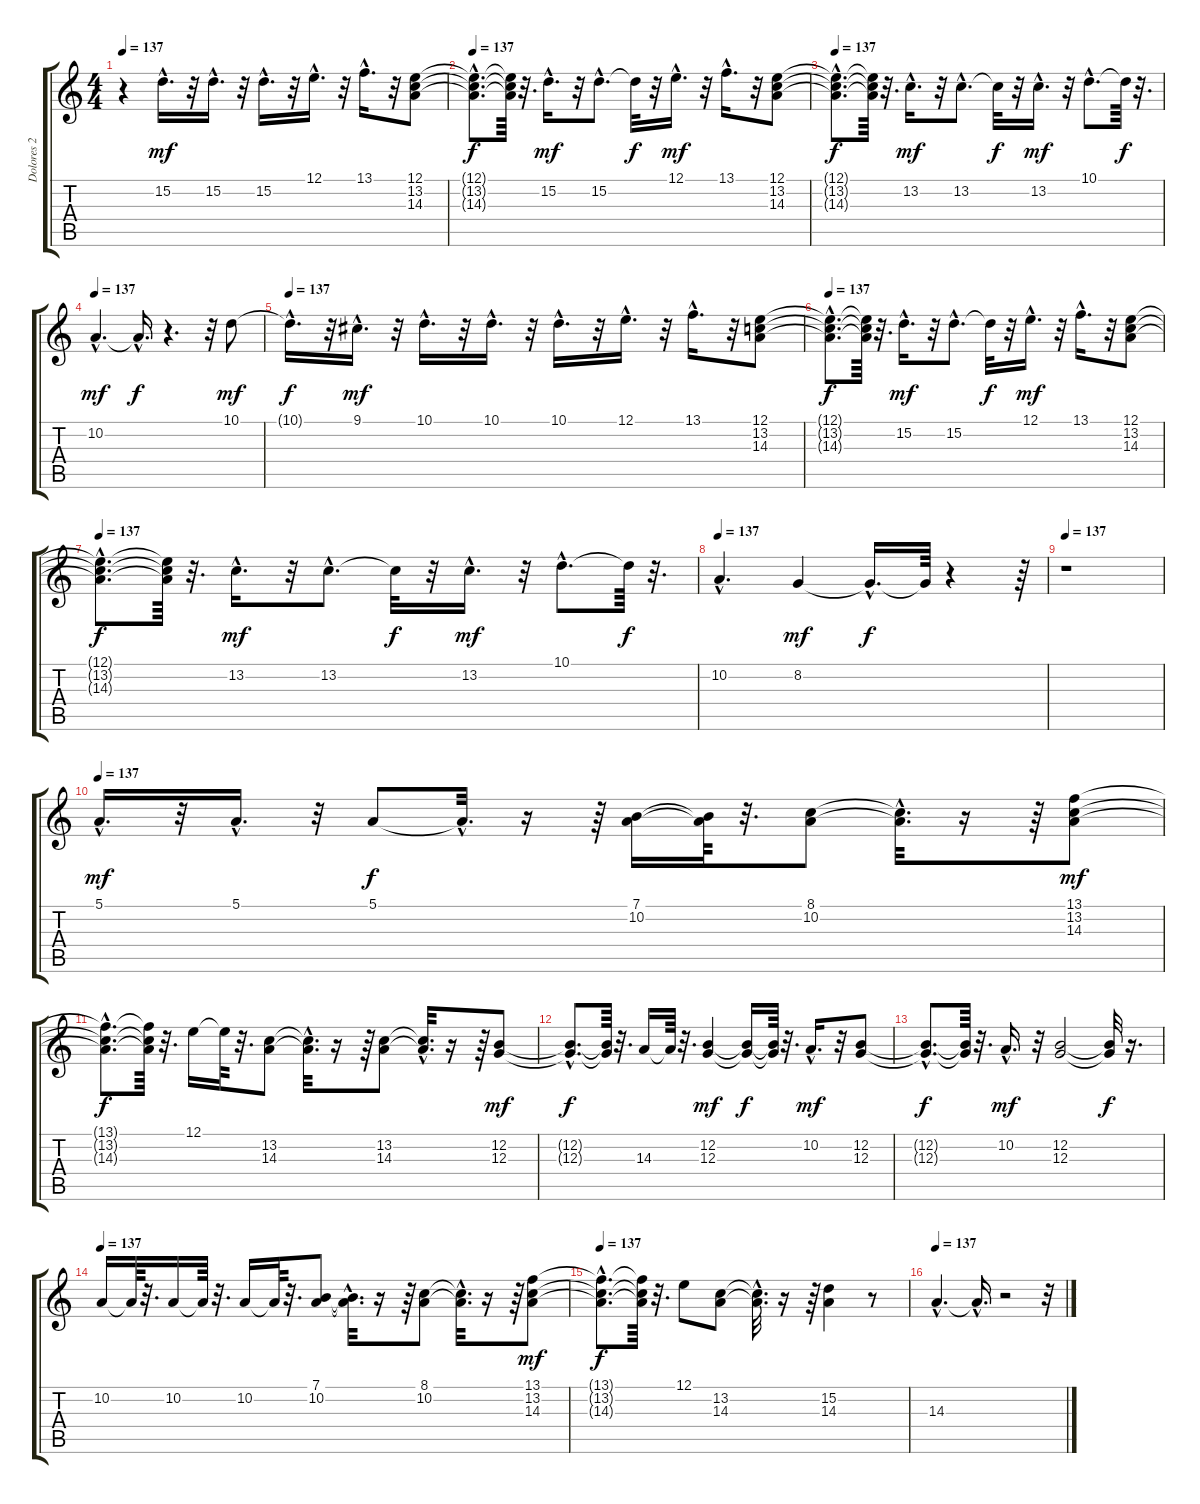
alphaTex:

\track ("Dolores 2" "Dolores 2") {instrument pad3polysynth}
\staff {score tabs}
\tuning (E4 B3 G3 D3 A2 E2) {hide}
\ts (4 4)
\tempo 137
\clef g2
\ks c
r.4{dy f} 15.2{hac}.16{d dy mf} r.32 15.2{hac}.16{d} r.32 15.2{hac}.16{d} r.32 12.1{hac}.16{d} r.32 13.1{hac}.16{d} r.32 (12.1 13.2 14.3).8 |
\tempo 137
(12.1{hac t} 13.2{hac t} 14.3{hac t}).8{d dy f} (12.1{t} 13.2{t} 14.3{t}).64 r.32{d} 15.2{hac}.16{d dy mf} r.32 15.2{hac}.8{d} 15.2{t}.32{dy f} r.32 12.1{hac}.16{d dy mf} r.32 13.1{hac}.16{d} r.32 (12.1 13.2 14.3).8 |
\tempo 137
(12.1{hac t} 13.2{hac t} 14.3{hac t}).8{d dy f} (12.1{t} 13.2{t} 14.3{t}).64 r.32{d} 13.2{hac}.16{d dy mf} r.32 13.2{hac}.8{d} 13.2{t}.32{dy f} r.32 13.2{hac}.16{d dy mf} r.32 10.1{hac}.8{d} 10.1{t}.64{dy f} r.32{d} |
\tempo 137
10.2{hac}.4{d dy mf} 10.2{hac t}.16{d dy f} r.4{d} r.32 10.1.8{dy mf} |
\tempo 137
10.1{hac t}.16{d dy f} r.32 9.1{hac}.16{d dy mf} r.32 10.1{hac}.16{d} r.32 10.1{hac}.16{d} r.32 10.1{hac}.16{d} r.32 12.1{hac}.16{d} r.32 13.1{hac}.16{d} r.32 (12.1 13.2 14.3).8 |
\tempo 137
(12.1{hac t} 13.2{hac t} 14.3{hac t}).8{d dy f} (12.1{t} 13.2{t} 14.3{t}).64 r.32{d} 15.2{hac}.16{d dy mf} r.32 15.2{hac}.8{d} 15.2{t}.32{dy f} r.32 12.1{hac}.16{d dy mf} r.32 13.1{hac}.16{d} r.32 (12.1 13.2 14.3).8 |
\tempo 137
(12.1{hac t} 13.2{hac t} 14.3{hac t}).8{d dy f} (12.1{t} 13.2{t} 14.3{t}).64 r.32{d} 13.2{hac}.16{d dy mf} r.32 13.2{hac}.8{d} 13.2{t}.32{dy f} r.32 13.2{hac}.16{d dy mf} r.32 10.1{hac}.8{d} 10.1{t}.64{dy f} r.32{d} |
\tempo 137
10.2{hac}.4{d} 8.2.4{dy mf} 8.2{hac t}.16{d dy f} 8.2{t}.64 r.4 r.64 |
\tempo 137
r.1 |
\tempo 137
5.1{hac}.16{d dy mf} r.32 5.1{hac}.16{d} r.32 5.1.8{dy f} 5.1{hac t}.32{d} r.16 r.64 (7.1 10.2).16 (7.1{t} 10.2{t}).64 r.32{d} (8.1 10.2).8 (8.1{hac t} 10.2{hac t}).32{d} r.16 r.64 (13.1 13.2 14.3).8{dy mf} |
(13.1{hac t} 13.2{hac t} 14.3{hac t}).8{d dy f} (13.1{t} 13.2{t} 14.3{t}).64 r.32{d} 12.1.16 12.1{t}.64 r.32{d} (13.2 14.3).8 (13.2{hac t} 14.3{hac t}).32{d} r.16 r.64 (13.2 14.3).8 (13.2{hac t} 14.3{hac t}).32{d} r.16 r.64 (12.2 12.3).8{dy mf} |
(12.2{hac t} 12.3{hac t}).8{d dy f} (12.2{t} 12.3{t}).64 r.32{d} 14.3.16 14.3{t}.64 r.32{d} (12.2 12.3).4{dy mf} (12.2{t} 12.3{t}).16{dy f} (12.2{t} 12.3{t}).64 r.32{d} 10.2{hac}.16{d dy mf} r.32 (12.2 12.3).8 |
(12.2{hac t} 12.3{hac t}).8{d dy f} (12.2{t} 12.3{t}).64 r.32{d} 10.2{hac}.16{d dy mf} r.32 (12.2 12.3).2 (12.2{t} 12.3{t}).32{dy f} r.16{d} |
\tempo 137
10.2.16 10.2{t}.64 r.32{d} 10.2.16 10.2{t}.64 r.32{d} 10.2.16 10.2{t}.64 r.32{d} (7.1 10.2).8 (7.1{hac t} 10.2{hac t}).32{d} r.16 r.64 (8.1 10.2).8 (8.1{hac t} 10.2{hac t}).32{d} r.16 r.64 (13.1 13.2 14.3).8{dy mf} |
\tempo 137
(13.1{hac t} 13.2{hac t} 14.3{hac t}).8{d dy f} (13.1{t} 13.2{t} 14.3{t}).64 r.32{d} 12.1.8 (13.2 14.3).8 (13.2{hac t} 14.3{hac t}).32{d} r.16 r.64 (15.2 14.3).4 r.8 |
\tempo 137
14.3{hac}.4{d} 14.3{hac t}.16{d} r.2 r.32
